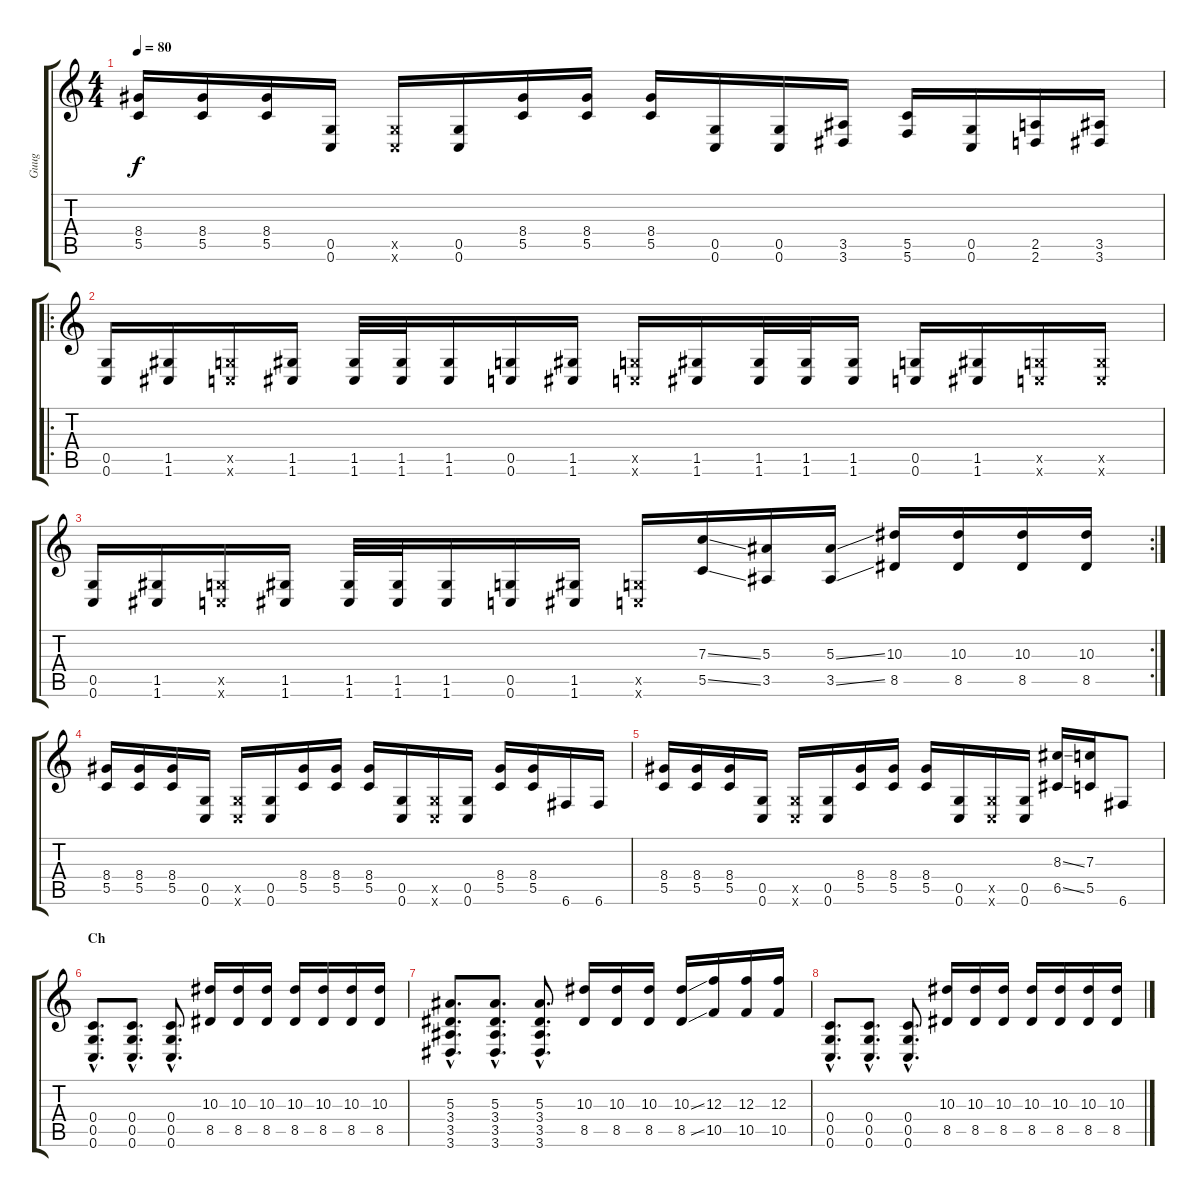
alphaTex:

\track ("Guug" "Guug") {instrument overdrivenguitar}
\staff {score tabs}
\tuning (D4 A3 F3 C3 G2 C2) {hide}
\ts (4 4)
\tempo 80
\clef g2
\ks c
(8.4 5.5).16{dy f} (8.4 5.5).16 (8.4 5.5).16 (0.5 0.6).16 (0.5{x} 0.6{x}).16 (0.5 0.6).16 (8.4 5.5).16 (8.4 5.5).16 (8.4 5.5).16 (0.5 0.6).16 (0.5 0.6).16 (3.5 3.6).16 (5.5 5.6).16 (0.5 0.6).16 (2.5 2.6).16 (3.5 3.6).16 |
\ro
(0.5 0.6).16 (1.5 1.6).16 (0.5{x} 0.6{x}).16 (1.5 1.6).16 (1.5 1.6).32 (1.5 1.6).32 (1.5 1.6).16 (0.5 0.6).16 (1.5 1.6).16 (0.5{x} 0.6{x}).16 (1.5 1.6).16 (1.5 1.6).32 (1.5 1.6).32 (1.5 1.6).16 (0.5 0.6).16 (1.5 1.6).16 (0.5{x} 0.6{x}).16 (0.5{x} 0.6{x}).16 |
\rc 2
(0.5 0.6).16 (1.5 1.6).16 (0.5{x} 0.6{x}).16 (1.5 1.6).16 (1.5 1.6).32 (1.5 1.6).32 (1.5 1.6).16 (0.5 0.6).16 (1.5 1.6).16 (0.5{x} 0.6{x}).16 (7.3{ss} 5.5{ss}).16 (5.3 3.5).16 (5.3{ss} 3.5{ss}).16 (10.3 8.5).16 (10.3 8.5).16 (10.3 8.5).16 (10.3 8.5).16 |
(8.4 5.5).16 (8.4 5.5).16 (8.4 5.5).16 (0.5 0.6).16 (0.5{x} 0.6{x}).16 (0.5 0.6).16 (8.4 5.5).16 (8.4 5.5).16 (8.4 5.5).16 (0.5 0.6).16 (0.5{x} 0.6{x}).16 (0.5 0.6).16 (8.4 5.5).16 (8.4 5.5).16 6.6.16 6.6.16 |
(8.4 5.5).16 (8.4 5.5).16 (8.4 5.5).16 (0.5 0.6).16 (0.5{x} 0.6{x}).16 (0.5 0.6).16 (8.4 5.5).16 (8.4 5.5).16 (8.4 5.5).16 (0.5 0.6).16 (0.5{x} 0.6{x}).16 (0.5 0.6).16 (8.3{ss} 6.5{ss}).16 (7.3 5.5).16 6.6.8 |
\section ("" "Ch")
(0.4{hac} 0.5{hac} 0.6{hac}).8{d} (0.4{hac} 0.5{hac} 0.6{hac}).8{d} (0.4{hac} 0.5{hac} 0.6{hac}).8{d} (10.3 8.5).16 (10.3 8.5).16 (10.3 8.5).16 (10.3 8.5).16 (10.3 8.5).16 (10.3 8.5).16 (10.3 8.5).16 |
(5.3{hac} 3.4{hac} 3.5{hac} 3.6{hac}).8{d} (5.3{hac} 3.4{hac} 3.5{hac} 3.6{hac}).8{d} (5.3{hac} 3.4{hac} 3.5{hac} 3.6{hac}).8{d} (10.3 8.5).16 (10.3 8.5).16 (10.3 8.5).16 (10.3{ss} 8.5{ss}).16 (12.3 10.5).16 (12.3 10.5).16 (12.3 10.5).16 |
(0.4{hac} 0.5{hac} 0.6{hac}).8{d} (0.4{hac} 0.5{hac} 0.6{hac}).8{d} (0.4{hac} 0.5{hac} 0.6{hac}).8{d} (10.3 8.5).16 (10.3 8.5).16 (10.3 8.5).16 (10.3 8.5).16 (10.3 8.5).16 (10.3 8.5).16 (10.3 8.5).16
